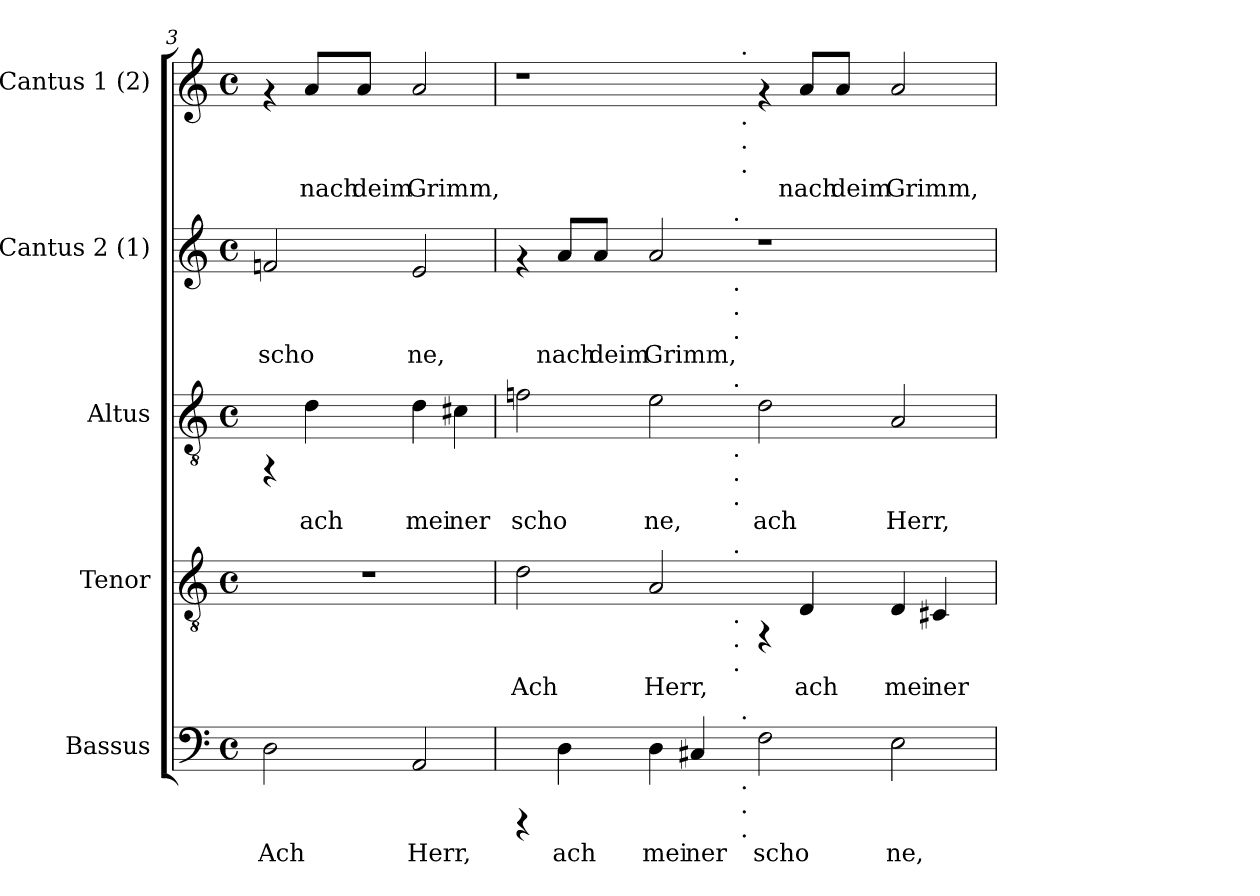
**kern	**text	**kern	**text	**kern	**text	**kern	**text	**kern	**text
*part5	*part5	*part4	*part4	*part3	*part3	*part2	*part2	*part1	*part1
*staff5	*staff5	*staff4	*staff4	*staff3	*staff3	*staff2	*staff2	*staff1	*staff1
*I"Bassus	*	*I"Tenor	*	*I"Altus	*	*I"Cantus 2 (1)	*	*I"Cantus 1 (2)	*
*I'Bassus	*	*I'Tenor	*	*I'Altus	*	*I'Cantus 2	*	*I'Cantus 1	*
!!LO:PB:g=z
*clefF4	*	*clefGv2	*	*clefGv2	*	*clefG2	*	*clefG2	*
*k[]	*	*k[]	*	*k[]	*	*k[]	*	*k[]	*
*C:	*	*C:	*	*C:	*	*C:	*	*C:	*
*M4/4	*	*M4/4	*	*M4/4	*	*M4/4	*	*M4/4	*
*met(c)	*	*met(c)	*	*met(c)	*	*met(c)	*	*met(c)	*
=3	=3	=3	=3	=3	=3	=3	=3	=3	=3
!	!LO:LY:b:cj	!	!	!	!	!	!LO:LY:b:cj	!	!
2D\	Ach	1r	.	4rFF	.	2fn/	scho	4rf	.
!	!	!	!	!	!LO:LY:b:cj	!	!	!	!LO:LY:b:cj
.	.	.	.	4d\	ach	.	.	8a/L	nach
!	!	!	!	!	!	!	!	!	!LO:LY:b:cj
.	.	.	.	.	.	.	.	8a/J	deim
!	!LO:LY:b:cj	!	!	!	!LO:LY:b:cj	!	!LO:LY:b:cj	!	!LO:LY:b:cj
2AA/	Herr,	.	.	4d\	mei	2e/	ne,	2a/	Grimm,
!	!	!	!	!	!LO:LY:b:cj	!	!	!	!
.	.	.	.	4c#X\	ner	.	.	.	.
=4	=4	=4	=4	=4	=4	=4	=4	=4	=4
!	!	!	!LO:LY:b:cj	!	!LO:LY:b:cj	!	!	!	!
*^	*	*^	*	*^	*	*^	*	*^	*
4rCCC	2...ryy	.	2d\	2ryy	Ach	2fn\	2ryy	scho	4rf	2ryy	.	1r	2...ryy	.
!	!	!LO:LY:b:cj	!	!	!	!	!	!	!	!	!LO:LY:b:cj	!	!	!
4D\	.	ach	.	.	.	.	.	.	8a/L	.	nach	.	.	.
!	!	!	!	!	!	!	!	!	!	!	!LO:LY:b:cj	!	!	!
.	.	.	.	.	.	.	.	.	8a/J	.	deim	.	.	.
!	!	!LO:LY:b:cj	!	!	!LO:LY:b:cj	!	!	!LO:LY:b:cj	!	!	!LO:LY:b:cj	!	!	!
4D\	.	mei	2A/	4ryy	Herr,	2e\	4ryy	ne,	2a/	4ryy	Grimm,	.	.	.
!	!	!LO:LY:b:cj	!	!	!	!	!	!	!	!	!	!	!	!
4C#X/	.	ner	.	8ryy	.	.	8ryy	.	.	8ryy	.	.	.	.
.	.	.	.	32.ryy	.	.	32.ryy	.	.	32.ryy	.	.	.	.
!	!	!	!	!	!	!	!	!	!	!LO:TX:a:t=.	!	!	!	!
!	!	!	!	!	!	!	!	!	!	!LO:TX:b:t=.	!	!	!	!
!	!	!	!	!	!	!	!	!	!	!LO:TX:b:t=.	!	!	!	!
!	!	!	!	!	!	!	!	!	!	!LO:TX:b:t=.	!	!	!	!
!	!	!	!	!	!	!	!LO:TX:a:t=.	!	!	!	!	!	!	!
!	!	!	!	!	!	!	!LO:TX:b:t=.	!	!	!	!	!	!	!
!	!	!	!	!	!	!	!LO:TX:b:t=.	!	!	!	!	!	!	!
!	!	!	!	!	!	!	!LO:TX:b:t=.	!	!	!	!	!	!	!
!	!	!	!	!LO:TX:a:t=.	!	!	!	!	!	!	!	!	!	!
!	!	!	!	!LO:TX:b:t=.	!	!	!	!	!	!	!	!	!	!
!	!	!	!	!LO:TX:b:t=.	!	!	!	!	!	!	!	!	!	!
!	!	!	!	!LO:TX:b:t=.	!	!	!	!	!	!	!	!	!	!
.	.	.	.	1ryy	.	.	1ryy	.	.	1ryy	.	.	.	.
!	!	!	!	!	!	!	!	!	!	!	!	!	!LO:TX:a:t=.	!
!	!	!	!	!	!	!	!	!	!	!	!	!	!LO:TX:b:t=.	!
!	!	!	!	!	!	!	!	!	!	!	!	!	!LO:TX:b:t=.	!
!	!	!	!	!	!	!	!	!	!	!	!	!	!LO:TX:b:t=.	!
!	!LO:TX:a:t=.	!	!	!	!	!	!	!	!	!	!	!	!	!
!	!LO:TX:b:t=.	!	!	!	!	!	!	!	!	!	!	!	!	!
!	!LO:TX:b:t=.	!	!	!	!	!	!	!	!	!	!	!	!	!
!	!LO:TX:b:t=.	!	!	!	!	!	!	!	!	!	!	!	!	!
.	1ryy	.	.	.	.	.	.	.	.	.	.	.	1ryy	.
!	!	!LO:LY:b:cj	!	!	!	!	!	!LO:LY:b:cj	!	!	!	!	!	!
2F\	.	scho	4rFF	.	.	2d\	.	ach	1r	.	.	4rf	.	.
!	!	!	!	!	!LO:LY:b:cj	!	!	!	!	!	!	!	!	!LO:LY:b:cj
.	.	.	4D/	.	ach	.	.	.	.	.	.	8a/L	.	nach
!	!	!	!	!	!	!	!	!	!	!	!	!	!	!LO:LY:b:cj
.	.	.	.	.	.	.	.	.	.	.	.	8a/J	.	deim
!	!	!LO:LY:b:cj	!	!	!LO:LY:b:cj	!	!	!LO:LY:b:cj	!	!	!	!	!	!LO:LY:b:cj
2E\	.	ne,	4D/	.	mei	2A/	.	Herr,	.	.	.	2a/	.	Grimm,
!	!	!	!	!	!LO:LY:b:cj	!	!	!	!	!	!	!	!	!
.	.	.	4C#X/	.	ner	.	.	.	.	.	.	.	.	.
.	.	.	.	16ryy	.	.	16ryy	.	.	16ryy	.	.	.	.
.	16ryy	.	.	.	.	.	.	.	.	.	.	.	16ryy	.
.	.	.	.	64ryy	.	.	64ryy	.	.	64ryy	.	.	.	.
*v	*v	*	*	*	*	*v	*v	*	*v	*v	*	*v	*v	*
*	*	*v	*v	*	*	*	*	*	*	*
=	=	=	=	=	=	=	=	=	=
*-	*-	*-	*-	*-	*-	*-	*-	*-	*-
